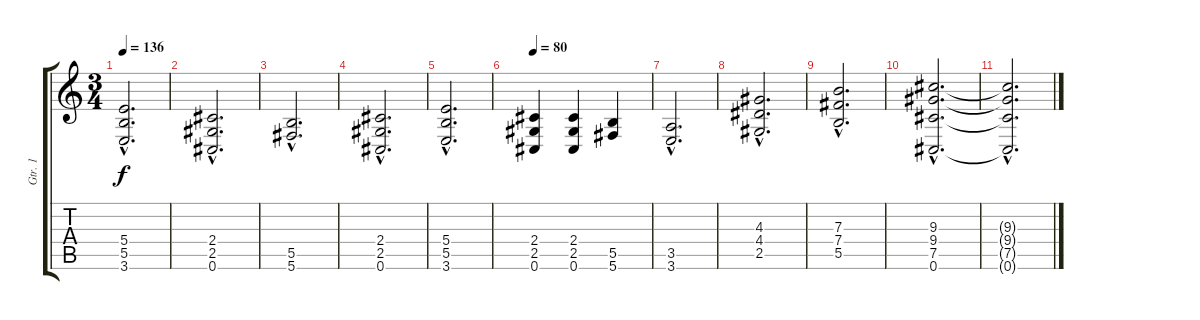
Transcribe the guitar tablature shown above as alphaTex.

\track ("Gtr. 1" "Gtr. 1") {instrument distortionguitar}
\staff {score tabs}
\tuning (Db4 Ab3 E3 B2 Gb2 Db2) {hide}
\ts (3 4)
\tempo 136
\clef g2
\ks c
(5.4{hac} 5.5{hac} 3.6{hac}).2{d dy f} |
(2.4{hac} 2.5{hac} 0.6{hac}).2{d} |
(5.5{hac} 5.6{hac}).2{d} |
(2.4{hac} 2.5{hac} 0.6{hac}).2{d} |
(5.4{hac} 5.5{hac} 3.6{hac}).2{d} |
\tempo 80
(2.4 2.5 0.6).4 (2.4 2.5 0.6).4 (5.5 5.6).4 |
(3.5{hac} 3.6{hac}).2{d} |
(4.3{hac} 4.4{hac} 2.5{hac}).2{d} |
(7.3{hac} 7.4{hac} 5.5{hac}).2{d} |
(9.3{hac} 9.4{hac} 7.5{hac} 0.6{hac}).2{d} |
(9.3{hac t} 9.4{hac t} 7.5{hac t} 0.6{hac t}).2{d}
